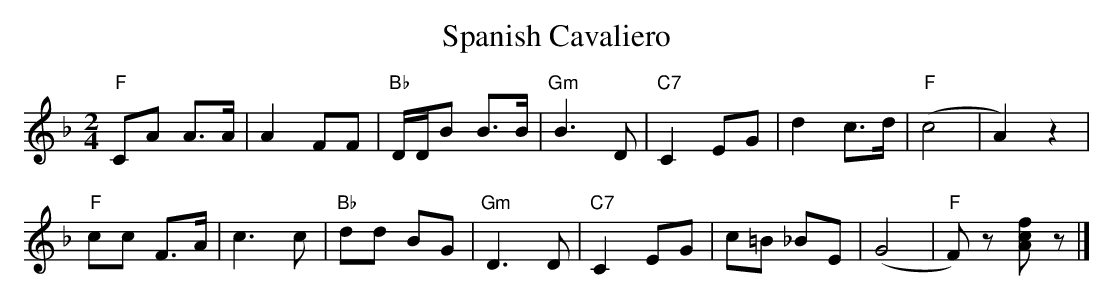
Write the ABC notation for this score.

X:1
T: Spanish Cavaliero
M: 2/4
L: 1/8
K: F
"F"CA A>A | A2 FF | "Bb"D/D/B B>B | "Gm"B3 D |\
"C7"C2 EG | d2 c>d | "F"(c4 | A2) z2 |
"F"cc F>A | c3 c | "Bb"dd BG | "Gm"D3 D |\
"C7"C2 EG | c=B _BE | (G4- | "F"F)z [fcA]z |]
